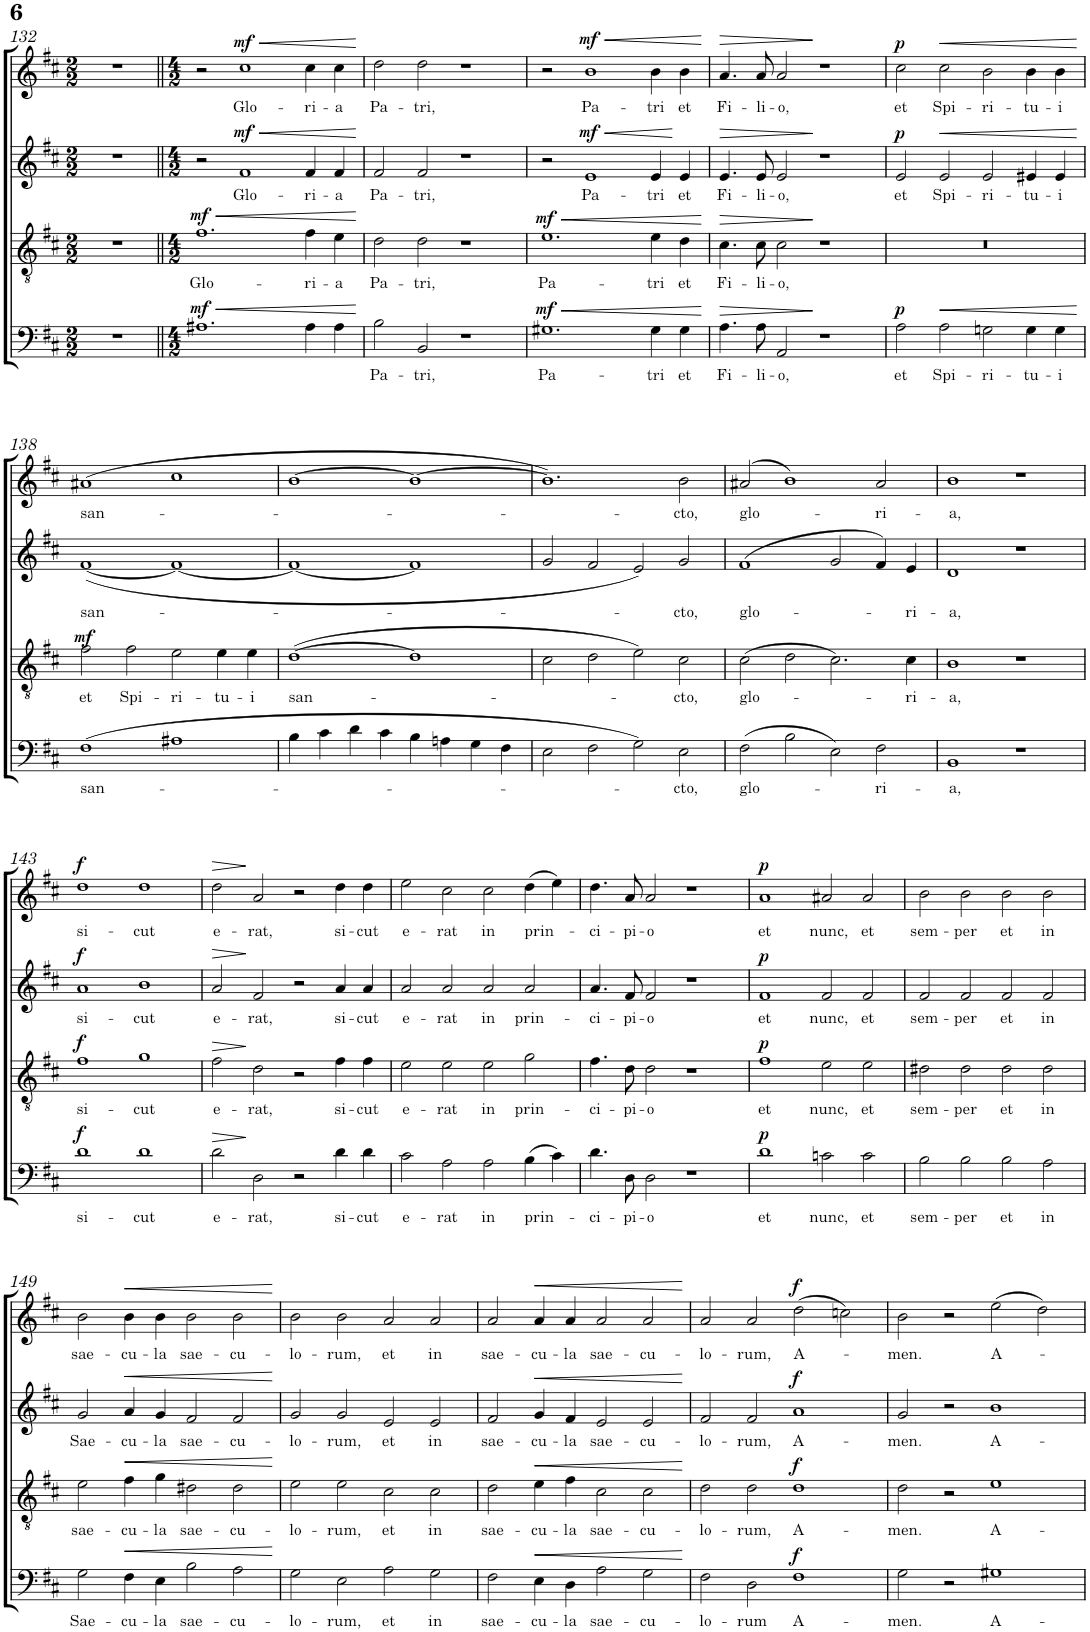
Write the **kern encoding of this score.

**kern	**text	**dynam	**kern	**text	**dynam	**kern	**text	**dynam	**kern	**text	**dynam
*part4	*part4	*part4	*part3	*part3	*part3	*part2	*part2	*part2	*part1	*part1	*part1
*staff4	*staff4	*staff4	*staff3	*staff3	*staff3	*staff2	*staff2	*staff2	*staff1	*staff1	*staff1
*I"Bass	*	*	*I"Tenor	*	*	*I"Alto	*	*	*I"Soprano	*	*
!!LO:PB:g=z
*clefF4	*	*	*clefGv2	*	*	*clefG2	*	*	*clefG2	*	*
*k[f#c#]	*	*	*k[f#c#]	*	*	*k[f#c#]	*	*	*k[f#c#]	*	*
*M2/2	*	*	*M2/2	*	*	*M2/2	*	*	*M2/2	*	*
=132	=132	=132	=132	=132	=132	=132	=132	=132	=132	=132	=132
1r	.	.	1r	.	.	1r	.	.	1r	.	.
=133||	=133||	=133||	=133||	=133||	=133||	=133||	=133||	=133||	=133||	=133||	=133||
*M4/2	*	*	*M4/2	*	*	*M4/2	*	*	*M4/2	*	*
!	!	!LO:HP:b	!	!LO:LY:b	!LO:HP:b	!	!	!	!	!	!
!	!	!LO:DY:n=1:a	!	!	!LO:DY:n=1:a	!	!	!	!	!	!
1.A#X	.	< mf	1.f#	Glo-	< mf	2r	.	.	2r	.	.
!	!	!	!	!	!	!	!LO:LY:b	!LO:HP:b	!	!LO:LY:b	!LO:HP:b
!	!	!	!	!	!	!	!	!LO:DY:n=1:a	!	!	!LO:DY:n=1:a
.	.	.	.	.	.	1f#	Glo-	< mf	1cc#	Glo-	< mf
!	!	!	!	!LO:LY:b	!	!	!LO:LY:b	!	!	!LO:LY:b	!
4A#\	.	.	4f#\	ri-	.	4f#/	ri-	.	4cc#\	ri-	.
!	!	!	!	!LO:LY:b	!	!	!LO:LY:b	!	!	!LO:LY:b	!
4A#\	.	.	4e\	-a	.	4f#/	-a	.	4cc#\	-a	.
.	.	[	.	.	[	.	.	[	.	.	[
=134	=134	=134	=134	=134	=134	=134	=134	=134	=134	=134	=134
!	!LO:LY:b	!	!	!LO:LY:b	!	!	!LO:LY:b	!	!	!LO:LY:b	!
2B\	Pa-	.	2d\	Pa-	.	2f#/	Pa-	.	2dd\	Pa-	.
!	!LO:LY:b	!	!	!LO:LY:b	!	!	!LO:LY:b	!	!	!LO:LY:b	!
2BB/	-tri,	.	2d\	-tri,	.	2f#/	-tri,	.	2dd\	-tri,	.
1r	.	.	1r	.	.	1r	.	.	1r	.	.
=135	=135	=135	=135	=135	=135	=135	=135	=135	=135	=135	=135
!	!LO:LY:b	!LO:HP:b	!	!LO:LY:b	!LO:HP:b	!	!	!	!	!	!
!	!	!LO:DY:n=1:a	!	!	!LO:DY:n=1:a	!	!	!	!	!	!
1.G#X	Pa-	< mf	1.e	Pa-	< mf	2r	.	.	2r	.	.
!	!	!	!	!	!	!	!LO:LY:b	!LO:HP:b	!	!LO:LY:b	!LO:HP:b
!	!	!	!	!	!	!	!	!LO:DY:n=1:a	!	!	!LO:DY:n=1:a
.	.	.	.	.	.	1e	Pa-	< mf	1b	Pa-	< mf
!	!LO:LY:b	!	!	!LO:LY:b	!	!	!LO:LY:b	!	!	!LO:LY:b	!
4G#\	-tri	.	4e\	-tri	.	4e/	-tri	.	4b\	-tri	.
!	!LO:LY:b	!	!	!LO:LY:b	!	!	!LO:LY:b	!	!	!LO:LY:b	!
4G#\	et	.	4d\	et	.	4e/	et	[	4b\	et	.
.	.	[	.	.	[	.	.	.	.	.	[
=136	=136	=136	=136	=136	=136	=136	=136	=136	=136	=136	=136
!	!LO:LY:b	!LO:HP:b	!	!LO:LY:b	!LO:HP:b	!	!LO:LY:b	!LO:HP:b	!	!LO:LY:b	!LO:HP:b
4.A\	Fi-	>	4.c#\	Fi-	>	4.e/	Fi-	>	4.a/	Fi-	>
!	!LO:LY:b	!	!	!LO:LY:b	!	!	!LO:LY:b	!	!	!LO:LY:b	!
8A\	-li-	.	8c#\	-li-	.	8e/	-li-	.	8a/	-li-	.
!	!LO:LY:b	!	!	!LO:LY:b	!	!	!LO:LY:b	!	!	!LO:LY:b	!
2AA/	-o,	.	2c#\	-o,	.	2e/	-o,	.	2a/	-o,	.
1r	.	]	1r	.	]	1r	.	]	1r	.	]
=137	=137	=137	=137	=137	=137	=137	=137	=137	=137	=137	=137
!	!LO:LY:b	!LO:DY:a	!	!	!	!	!LO:LY:b	!LO:DY:a	!	!LO:LY:b	!LO:DY:a
2A\	et	p	0r	.	.	2e/	et	p	2cc#\	et	p
!	!LO:LY:b	!LO:HP:b	!	!	!	!	!LO:LY:b	!LO:HP:b	!	!LO:LY:b	!LO:HP:b
2A\	Spi-	<	.	.	.	2e/	Spi-	<	2cc#\	Spi-	<
!	!LO:LY:b	!	!	!	!	!	!LO:LY:b	!	!	!LO:LY:b	!
2Gn\	-ri-	.	.	.	.	2e/	-ri-	.	2b\	-ri-	.
!	!LO:LY:b	!	!	!	!	!	!LO:LY:b	!	!	!LO:LY:b	!
4G\	-tu-	.	.	.	.	4e#X/	-tu-	.	4b\	-tu-	.
!	!LO:LY:b	!	!	!	!	!	!LO:LY:b	!	!	!LO:LY:b	!
4G\	-i	.	.	.	.	4e#/	-i	.	4b\	-i	.
.	.	[	.	.	.	.	.	[	.	.	[
!!LO:LB:g=z
=138	=138	=138	=138	=138	=138	=138	=138	=138	=138	=138	=138
!	!LO:LY:b	!	!	!LO:LY:b	!LO:DY:a	!	!LO:LY:b	!	!	!LO:LY:b	!
(1F#	san-	.	2f#\	et	mf	([1f#	san-	.	(1a#X	san-	.
!	!	!	!	!LO:LY:b	!	!	!	!	!	!	!
.	.	.	2f#\	Spi-	.	.	.	.	.	.	.
!	!	!	!	!LO:LY:b	!	!	!	!	!	!	!
1A#X	.	.	2e\	-ri-	.	1f#_	.	.	1cc#	.	.
!	!	!	!	!LO:LY:b	!	!	!	!	!	!	!
.	.	.	4e\	-tu-	.	.	.	.	.	.	.
!	!	!	!	!LO:LY:b	!	!	!	!	!	!	!
.	.	.	4e\	-i	.	.	.	.	.	.	.
=139	=139	=139	=139	=139	=139	=139	=139	=139	=139	=139	=139
!	!	!	!	!LO:LY:b	!	!	!	!	!	!	!
4B\	.	.	([1d	san-	.	1f#_	.	.	[1b	.	.
4c#\	.	.	.	.	.	.	.	.	.	.	.
4d\	.	.	.	.	.	.	.	.	.	.	.
4c#\	.	.	.	.	.	.	.	.	.	.	.
4B\	.	.	1d]	.	.	1f#]	.	.	1b_	.	.
4An\	.	.	.	.	.	.	.	.	.	.	.
4G\	.	.	.	.	.	.	.	.	.	.	.
4F#\	.	.	.	.	.	.	.	.	.	.	.
=140	=140	=140	=140	=140	=140	=140	=140	=140	=140	=140	=140
2E\	.	.	2c#\	.	.	2g/	.	.	1.b])	.	.
2F#\	.	.	2d\	.	.	2f#/	.	.	.	.	.
2G\)	.	.	2e\)	.	.	2e/)	.	.	.	.	.
!	!LO:LY:b	!	!	!LO:LY:b	!	!	!LO:LY:b	!	!	!LO:LY:b	!
2E\	-cto,	.	2c#\	-cto,	.	2g/	-cto,	.	2b\	-cto,	.
=141	=141	=141	=141	=141	=141	=141	=141	=141	=141	=141	=141
!	!LO:LY:b	!	!	!LO:LY:b	!	!	!LO:LY:b	!	!	!LO:LY:b	!
(2F#\	glo-	.	(2c#\	glo-	.	(>1f#	glo-	.	(>2a#X/	glo-	.
2B\	.	.	2d\	.	.	.	.	.	1b)	.	.
2E\)	.	.	2.c#\)	.	.	2g/	.	.	.	.	.
!	!LO:LY:b	!	!	!	!	!	!	!	!	!LO:LY:b	!
2F#\	-ri-	.	.	.	.	4f#/)	.	.	2a#/	-ri-	.
!	!	!	!	!LO:LY:b	!	!	!LO:LY:b	!	!	!	!
.	.	.	4c#\	-ri-	.	4e/	-ri-	.	.	.	.
=142	=142	=142	=142	=142	=142	=142	=142	=142	=142	=142	=142
!	!LO:LY:b	!	!	!LO:LY:b	!	!	!LO:LY:b	!	!	!LO:LY:b	!
1BB	-a,	.	1B	-a,	.	1d	-a,	.	1b	-a,	.
1r	.	.	1r	.	.	1r	.	.	1r	.	.
!!LO:LB:g=z
=143	=143	=143	=143	=143	=143	=143	=143	=143	=143	=143	=143
!	!LO:LY:b	!LO:DY:a	!	!LO:LY:b	!LO:DY:a	!	!LO:LY:b	!LO:DY:a	!	!LO:LY:b	!LO:DY:a
1d	si-	f	1f#	si-	f	1a	si-	f	1dd	si-	f
!	!LO:LY:b	!	!	!LO:LY:b	!	!	!LO:LY:b	!	!	!LO:LY:b	!
1d	cut	.	1g	cut	.	1b	-cut	.	1dd	cut	.
=144	=144	=144	=144	=144	=144	=144	=144	=144	=144	=144	=144
!	!LO:LY:b	!LO:HP:b	!	!LO:LY:b	!LO:HP:b	!	!LO:LY:b	!LO:HP:b	!	!LO:LY:b	!LO:HP:b
2d\	e-	>	2f#\	e-	>	2a/	e-	>	2dd\	e-	>
!	!LO:LY:b	!	!	!LO:LY:b	!	!	!LO:LY:b	!	!	!LO:LY:b	!
2D\	-rat,	]	2d\	-rat,	]	2f#/	-rat,	]	2a/	-rat,	]
2r	.	.	2r	.	.	2r	.	.	2r	.	.
!	!LO:LY:b	!	!	!LO:LY:b	!	!	!LO:LY:b	!	!	!LO:LY:b	!
4d\	si-	.	4f#\	si-	.	4a/	si-	.	4dd\	si-	.
!	!LO:LY:b	!	!	!LO:LY:b	!	!	!LO:LY:b	!	!	!LO:LY:b	!
4d\	-cut	.	4f#\	-cut	.	4a/	-cut	.	4dd\	-cut	.
=145	=145	=145	=145	=145	=145	=145	=145	=145	=145	=145	=145
!	!LO:LY:b	!	!	!LO:LY:b	!	!	!LO:LY:b	!	!	!LO:LY:b	!
2c#\	e-	.	2e\	e-	.	2a/	e-	.	2ee\	e-	.
!	!LO:LY:b	!	!	!LO:LY:b	!	!	!LO:LY:b	!	!	!LO:LY:b	!
2A\	-rat	.	2e\	-rat	.	2a/	-rat	.	2cc#\	-rat	.
!	!LO:LY:b	!	!	!LO:LY:b	!	!	!LO:LY:b	!	!	!LO:LY:b	!
2A\	in	.	2e\	in	.	2a/	in	.	2cc#\	in	.
!	!LO:LY:b	!	!	!LO:LY:b	!	!	!LO:LY:b	!	!	!LO:LY:b	!
(4B\	prin-	.	2g\	prin-	.	2a/	prin-	.	(4dd\	prin-	.
4c#\)	.	.	.	.	.	.	.	.	4ee\)	.	.
=146	=146	=146	=146	=146	=146	=146	=146	=146	=146	=146	=146
!	!LO:LY:b	!	!	!LO:LY:b	!	!	!LO:LY:b	!	!	!LO:LY:b	!
4.d\	-ci-	.	4.f#\	-ci-	.	4.a/	-ci-	.	4.dd\	-ci-	.
!	!LO:LY:b	!	!	!LO:LY:b	!	!	!LO:LY:b	!	!	!LO:LY:b	!
8D\	-pi-	.	8d\	-pi-	.	8f#/	-pi-	.	8a/	-pi-	.
!	!LO:LY:b	!	!	!LO:LY:b	!	!	!LO:LY:b	!	!	!LO:LY:b	!
2D\	-o	.	2d\	-o	.	2f#/	-o	.	2a/	-o	.
1r	.	.	1r	.	.	1r	.	.	1r	.	.
=147	=147	=147	=147	=147	=147	=147	=147	=147	=147	=147	=147
!	!LO:LY:b	!LO:DY:a	!	!LO:LY:b	!LO:DY:a	!	!LO:LY:b	!LO:DY:a	!	!LO:LY:b	!LO:DY:a
1d	et	p	1f#	et	p	1f#	et	p	1a	et	p
!	!LO:LY:b	!	!	!LO:LY:b	!	!	!LO:LY:b	!	!	!LO:LY:b	!
2cn\	nunc,	.	2e\	nunc,	.	2f#/	nunc,	.	2a#X/	nunc,	.
!	!LO:LY:b	!	!	!LO:LY:b	!	!	!LO:LY:b	!	!	!LO:LY:b	!
2c\	et	.	2e\	et	.	2f#/	et	.	2a#/	et	.
=148	=148	=148	=148	=148	=148	=148	=148	=148	=148	=148	=148
!	!LO:LY:b	!	!	!LO:LY:b	!	!	!LO:LY:b	!	!	!LO:LY:b	!
2B\	sem-	.	2d#X\	sem-	.	2f#/	sem-	.	2b\	sem-	.
!	!LO:LY:b	!	!	!LO:LY:b	!	!	!LO:LY:b	!	!	!LO:LY:b	!
2B\	-per	.	2d#\	-per	.	2f#/	-per	.	2b\	-per	.
!	!LO:LY:b	!	!	!LO:LY:b	!	!	!LO:LY:b	!	!	!LO:LY:b	!
2B\	et	.	2d#\	et	.	2f#/	et	.	2b\	et	.
!	!LO:LY:b	!	!	!LO:LY:b	!	!	!LO:LY:b	!	!	!LO:LY:b	!
2A\	in	.	2d#\	in	.	2f#/	in	.	2b\	in	.
!!LO:LB:g=z
=149	=149	=149	=149	=149	=149	=149	=149	=149	=149	=149	=149
!	!LO:LY:b	!	!	!LO:LY:b	!	!	!LO:LY:b	!	!	!LO:LY:b	!
2G\	Sae-	.	2e\	sae-	.	2g/	Sae-	.	2b\	sae-	.
!	!LO:LY:b	!LO:HP:b	!	!LO:LY:b	!LO:HP:b	!	!LO:LY:b	!LO:HP:b	!	!LO:LY:b	!LO:HP:b
4F#\	-cu-	<	4f#\	-cu-	<	4a/	-cu-	<	4b\	-cu-	<
!	!LO:LY:b	!	!	!LO:LY:b	!	!	!LO:LY:b	!	!	!LO:LY:b	!
4E\	-la	.	4g\	-la	.	4g/	-la	.	4b\	la	.
!	!LO:LY:b	!	!	!LO:LY:b	!	!	!LO:LY:b	!	!	!LO:LY:b	!
2B\	sae-	.	2d#X\	sae-	.	2f#/	sae-	.	2b\	sae-	.
!	!LO:LY:b	!	!	!LO:LY:b	!	!	!LO:LY:b	!	!	!LO:LY:b	!
2A\	-cu-	.	2d#\	-cu-	.	2f#/	-cu-	.	2b\	-cu-	.
.	.	[	.	.	[	.	.	[	.	.	[
=150	=150	=150	=150	=150	=150	=150	=150	=150	=150	=150	=150
!	!LO:LY:b	!	!	!LO:LY:b	!	!	!LO:LY:b	!	!	!LO:LY:b	!
2G\	-lo-	.	2e\	-lo-	.	2g/	-lo-	.	2b\	-lo-	.
!	!LO:LY:b	!	!	!LO:LY:b	!	!	!LO:LY:b	!	!	!LO:LY:b	!
2E\	-rum,	.	2e\	-rum,	.	2g/	-rum,	.	2b\	-rum,	.
!	!LO:LY:b	!	!	!LO:LY:b	!	!	!LO:LY:b	!	!	!LO:LY:b	!
2A\	et	.	2c#\	et	.	2e/	et	.	2a/	et	.
!	!LO:LY:b	!	!	!LO:LY:b	!	!	!LO:LY:b	!	!	!LO:LY:b	!
2G\	in	.	2c#\	in	.	2e/	in	.	2a/	in	.
=151	=151	=151	=151	=151	=151	=151	=151	=151	=151	=151	=151
!	!LO:LY:b	!	!	!LO:LY:b	!	!	!LO:LY:b	!	!	!LO:LY:b	!
2F#\	sae-	.	2d\	sae-	.	2f#/	sae-	.	2a/	sae-	.
!	!LO:LY:b	!LO:HP:b	!	!LO:LY:b	!LO:HP:b	!	!LO:LY:b	!LO:HP:b	!	!LO:LY:b	!LO:HP:b
4E\	-cu-	<	4e\	-cu-	<	4g/	-cu-	<	4a/	-cu-	<
!	!LO:LY:b	!	!	!LO:LY:b	!	!	!LO:LY:b	!	!	!LO:LY:b	!
4D\	-la	.	4f#\	-la	.	4f#/	-la	.	4a/	-la	.
!	!LO:LY:b	!	!	!LO:LY:b	!	!	!LO:LY:b	!	!	!LO:LY:b	!
2A\	sae-	.	2c#\	sae-	.	2e/	sae-	.	2a/	sae-	.
!	!LO:LY:b	!	!	!LO:LY:b	!	!	!LO:LY:b	!	!	!LO:LY:b	!
2G\	-cu-	.	2c#\	-cu-	.	2e/	-cu-	.	2a/	-cu-	.
.	.	[	.	.	[	.	.	[	.	.	[
=152	=152	=152	=152	=152	=152	=152	=152	=152	=152	=152	=152
!	!LO:LY:b	!	!	!LO:LY:b	!	!	!LO:LY:b	!	!	!LO:LY:b	!
2F#\	-lo-	.	2d\	-lo-	.	2f#/	-lo-	.	2a/	-lo-	.
!	!LO:LY:b	!	!	!LO:LY:b	!	!	!LO:LY:b	!	!	!LO:LY:b	!
2D\	-rum	.	2d\	-rum,	.	2f#/	-rum,	.	2a/	-rum,	.
!	!LO:LY:b	!LO:DY:a	!	!LO:LY:b	!LO:DY:a	!	!LO:LY:b	!LO:DY:a	!	!LO:LY:b	!LO:DY:a
1F#	A-	f	1d	A-	f	1a	A-	f	(2dd\	A-	f
.	.	.	.	.	.	.	.	.	2ccn\)	.	.
=153	=153	=153	=153	=153	=153	=153	=153	=153	=153	=153	=153
!	!LO:LY:b	!	!	!LO:LY:b	!	!	!LO:LY:b	!	!	!LO:LY:b	!
2G\	-men.	.	2d\	-men.	.	2g/	-men.	.	2b\	-men.	.
2r	.	.	2r	.	.	2r	.	.	2r	.	.
!	!LO:LY:b	!	!	!LO:LY:b	!	!	!LO:LY:b	!	!	!LO:LY:b	!
1G#X	A-	.	1e	A-	.	1b	A-	.	(2ee\	A-	.
.	.	.	.	.	.	.	.	.	2dd\)	.	.
=	=	=	=	=	=	=	=	=	=	=	=
*-	*-	*-	*-	*-	*-	*-	*-	*-	*-	*-	*-
